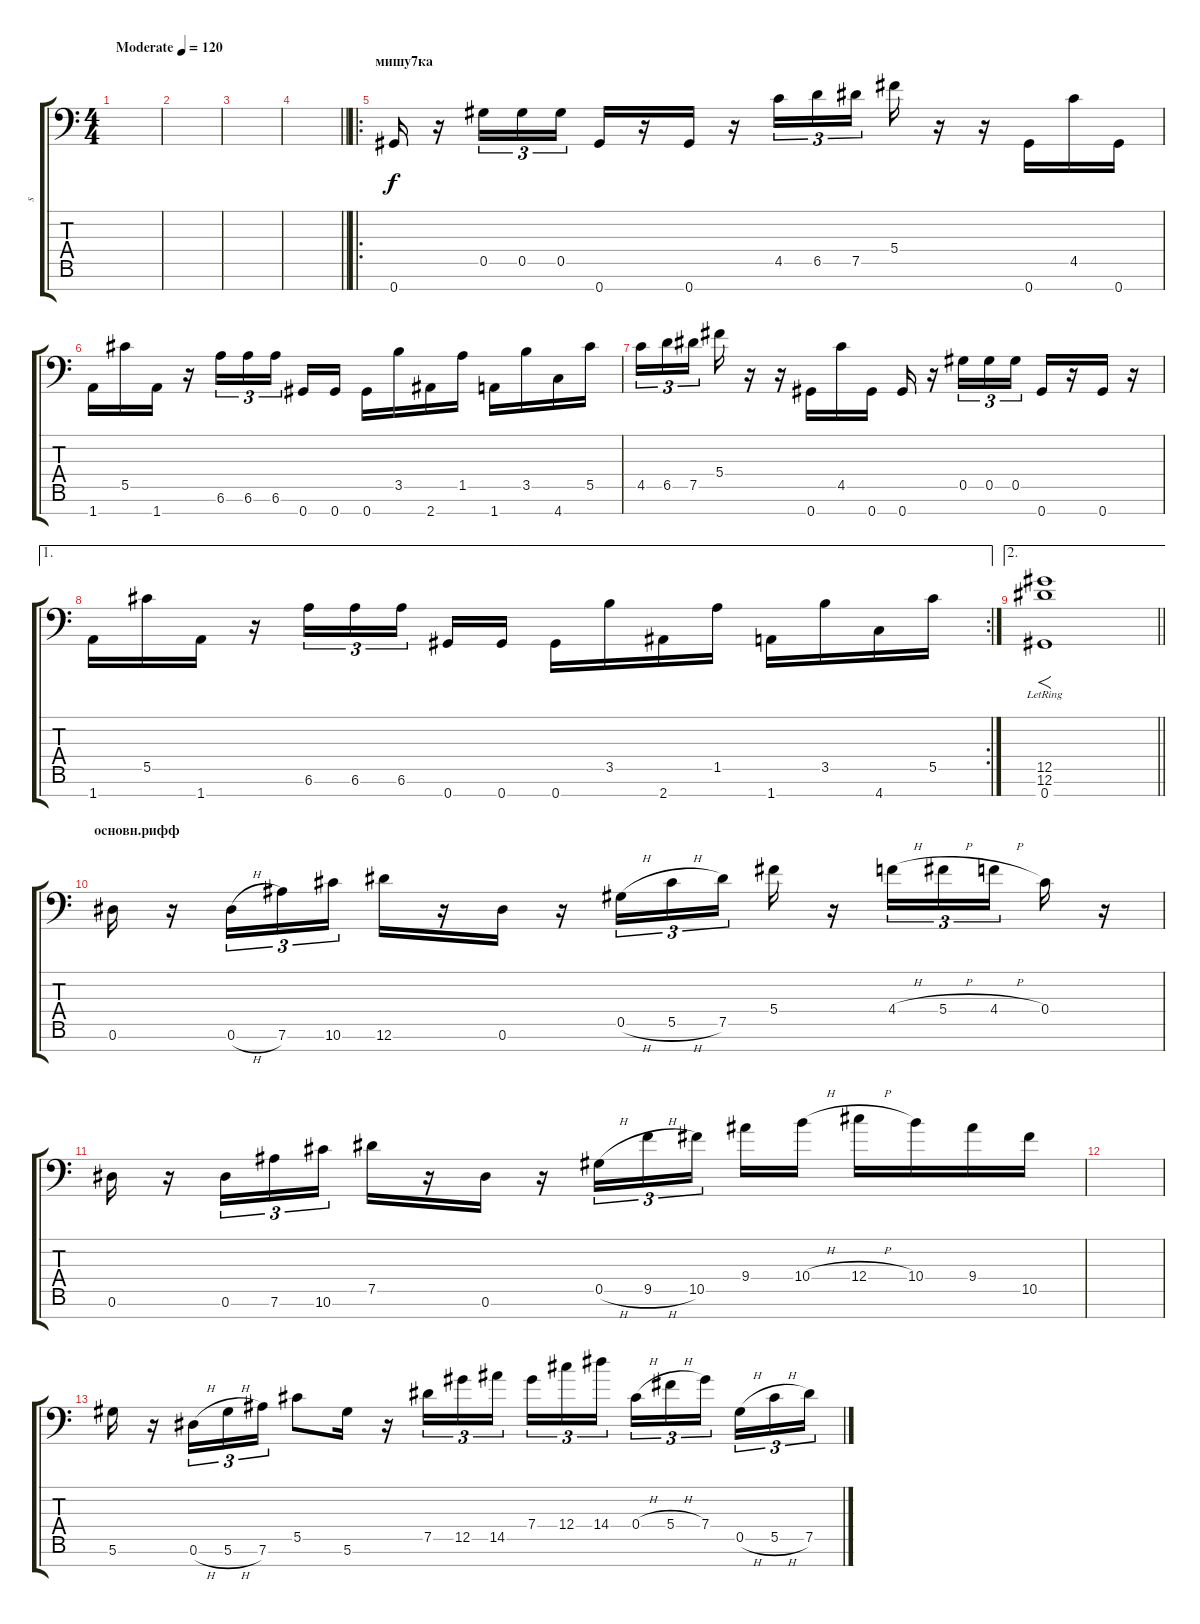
\track ("s" "s") {instrument distortionguitar}
\staff {score tabs}
\tuning (Eb4 Bb3 Gb3 Db3 Ab2 Eb2 Ab1) {hide}
\ts (4 4)
\tempo (120 "Moderate")
\clef f4
\ks c
|
|
|
\barLineRight lightlight
|
\ro
\section ("" "мишу7ка")
0.7.16 r.16 0.5.16{tu (3 2)} 0.5.16{tu (3 2)} 0.5.16{tu (3 2)} 0.7.16 r.16 0.7.16 r.16 4.5.16{tu (3 2)} 6.5.16{tu (3 2)} 7.5.16{tu (3 2) beam splitsecondary} 5.4.16 r.16 r.16 0.7.16 4.5.16 0.7.16 |
1.7.16 5.5.16 1.7.16 r.16 6.6.16{tu (3 2)} 6.6.16{tu (3 2)} 6.6.16{tu (3 2) beam splitsecondary} 0.7.16 0.7.16 0.7.16 3.5.16 2.7.16 1.5.16 1.7.16 3.5.16 4.7.16 5.5.16 |
4.5.16{tu (3 2)} 6.5.16{tu (3 2)} 7.5.16{tu (3 2) beam splitsecondary} 5.4.16 r.16 r.16 0.7.16 4.5.16 0.7.16 0.7.16 r.16 0.5.16{tu (3 2)} 0.5.16{tu (3 2)} 0.5.16{tu (3 2)} 0.7.16 r.16 0.7.16 r.16 |
\ae 1
\rc 2
1.7.16 5.5.16 1.7.16 r.16 6.6.16{tu (3 2)} 6.6.16{tu (3 2)} 6.6.16{tu (3 2) beam splitsecondary} 0.7.16 0.7.16 0.7.16 3.5.16 2.7.16 1.5.16 1.7.16 3.5.16 4.7.16 5.5.16 |
\ae 2
\barLineRight lightlight
(12.5 12.6 0.7{lr}).1{f} |
\section ("" "основн.рифф")
0.6.16 r.16 0.6{h}.16{tu (3 2)} 7.6.16{tu (3 2)} 10.6.16{tu (3 2)} 12.6.16 r.16 0.6.16 r.16 0.5{h}.16{tu (3 2)} 5.5{h}.16{tu (3 2)} 7.5.16{tu (3 2) beam splitsecondary} 5.4.16 r.16 4.4{h}.16{tu (3 2)} 5.4{h}.16{tu (3 2)} 4.4{h}.16{tu (3 2) beam splitsecondary} 0.4.16 r.16 |
0.6.16 r.16 0.6.16{tu (3 2)} 7.6.16{tu (3 2)} 10.6.16{tu (3 2)} 7.5.16 r.16 0.6.16 r.16 0.5{h}.16{tu (3 2)} 9.5{h}.16{tu (3 2)} 10.5.16{tu (3 2) beam splitsecondary} 9.4.16 10.4{h}.16 12.4{h}.16 10.4.16 9.4.16 10.5.16 |
|
5.6.16 r.16 0.6{h}.16{tu (3 2)} 5.6{h}.16{tu (3 2)} 7.6.16{tu (3 2)} 5.5.8 5.6.16 r.16 7.5.16{tu (3 2)} 12.5.16{tu (3 2)} 14.5.16{tu (3 2) beam splitsecondary} 7.4.16{tu (3 2)} 12.4.16{tu (3 2)} 14.4.16{tu (3 2)} 0.4{h}.16{tu (3 2)} 5.4{h}.16{tu (3 2)} 7.4.16{tu (3 2) beam splitsecondary} 0.5{h}.16{tu (3 2)} 5.5{h}.16{tu (3 2)} 7.5.16{tu (3 2)}
